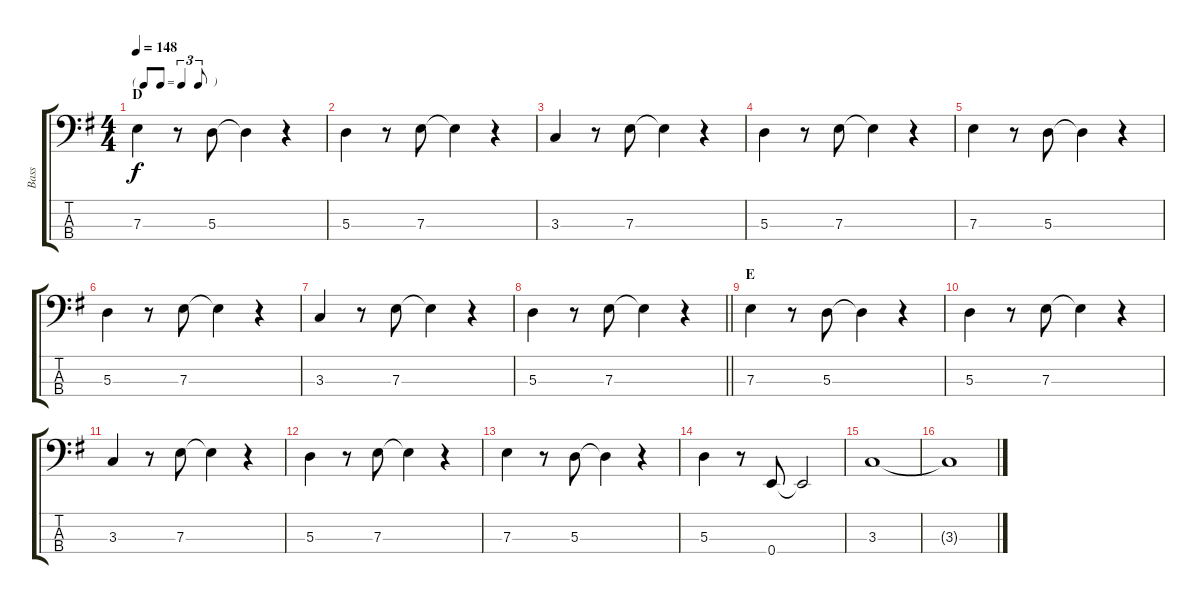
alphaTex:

\track ("Bass" "Bass") {instrument electricbasspick}
\staff {score tabs}
\tuning (G2 D2 A1 E1) {hide}
\ts (4 4)
\tf triplet8th
\section ("" "D")
\tempo 148
\clef f4
\ks g
7.3.4{dy f} r.8 5.3.8 5.3{t}.4 r.4 |
5.3.4 r.8 7.3.8 7.3{t}.4 r.4 |
3.3.4 r.8 7.3.8 7.3{t}.4 r.4 |
5.3.4 r.8 7.3.8 7.3{t}.4 r.4 |
7.3.4 r.8 5.3.8 5.3{t}.4 r.4 |
5.3.4 r.8 7.3.8 7.3{t}.4 r.4 |
3.3.4 r.8 7.3.8 7.3{t}.4 r.4 |
\barLineRight lightlight
5.3.4 r.8 7.3.8 7.3{t}.4 r.4 |
\section ("" "E")
7.3.4 r.8 5.3.8 5.3{t}.4 r.4 |
5.3.4 r.8 7.3.8 7.3{t}.4 r.4 |
3.3.4 r.8 7.3.8 7.3{t}.4 r.4 |
5.3.4 r.8 7.3.8 7.3{t}.4 r.4 |
7.3.4 r.8 5.3.8 5.3{t}.4 r.4 |
5.3.4 r.8 0.4.8 0.4{t}.2 |
3.3.1 |
3.3{t}.1
